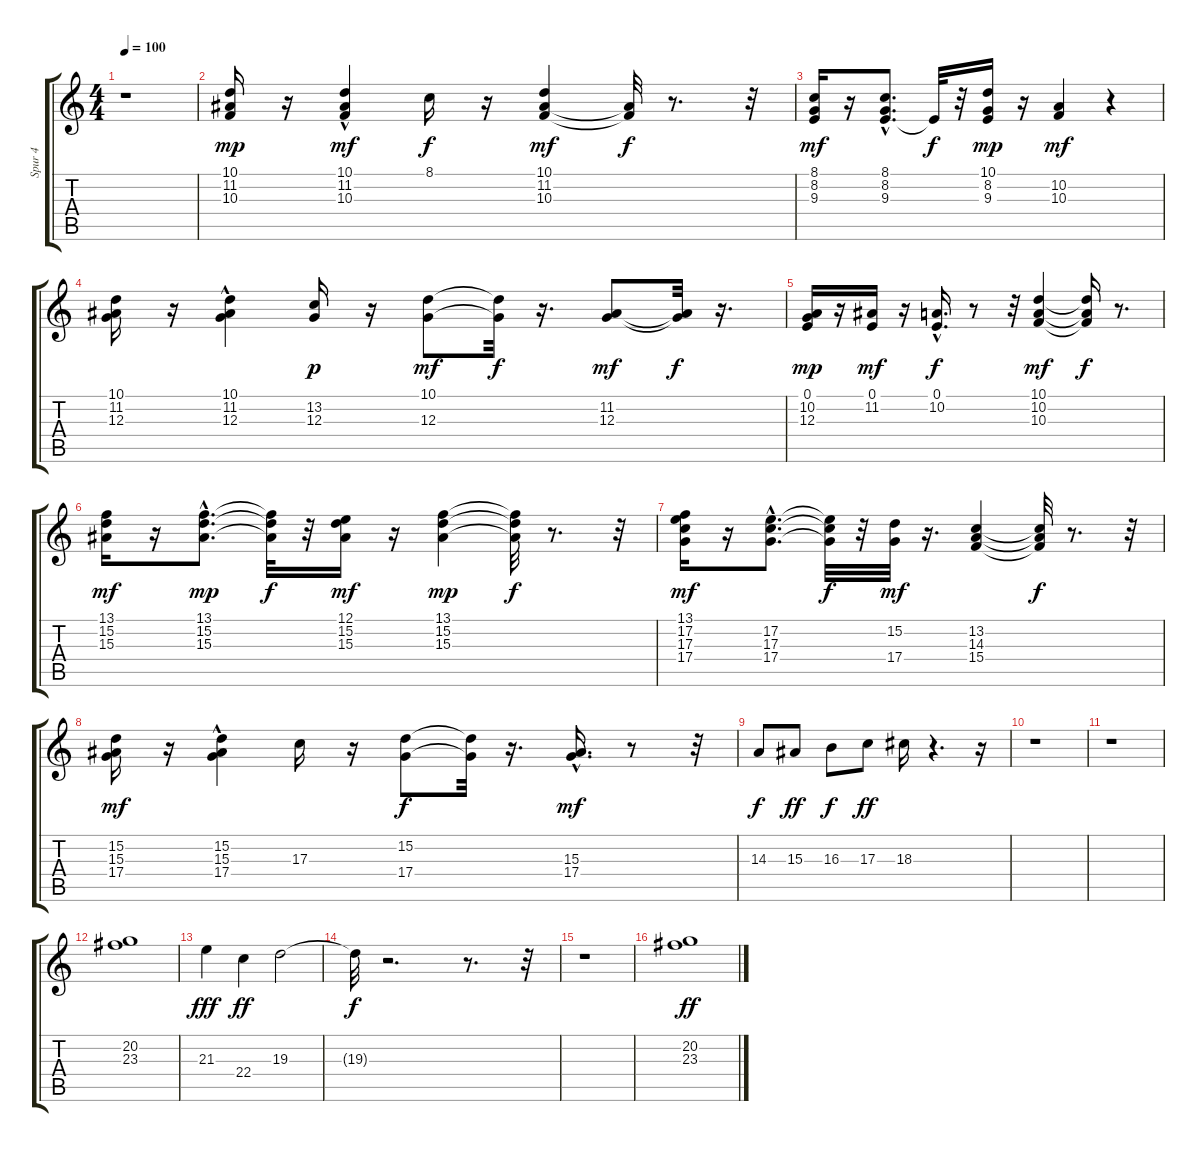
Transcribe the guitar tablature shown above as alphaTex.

\track ("Spur 4" "Spur 4") {instrument accordion}
\staff {score tabs}
\tuning (E4 B3 G3 D3 A2 E2) {hide}
\ts (4 4)
\tempo 100
\clef g2
\ks c
r.1{dy ff} |
(10.1 11.2 10.3).16{dy mp} r.16 (10.1{hac} 11.2 10.3).4{dy mf} 8.1.16{dy f} r.16 (10.1 11.2 10.3).4{dy mf} (11.2{t} 10.3{t}).32{dy f} r.8{d} r.32 |
(8.1 8.2 9.3).16{dy mf} r.16 (8.1{hac} 8.2{hac} 9.3{hac}).8{d} 9.3{t}.32{dy f} r.32 (10.1 8.2 9.3).16{dy mp} r.16 (10.2 10.3).4{dy mf} r.4 |
(10.1 11.2 12.3).16 r.16 (10.1{hac} 11.2 12.3{hac}).4 (13.2 12.3).16{dy p} r.16 (10.1 12.3).8{dy mf} (10.1{t} 12.3{t}).32{dy f} r.16{d} (11.2 12.3).8{dy mf} (11.2{t} 12.3{t}).32{dy f} r.16{d} |
(0.1 10.2 12.3).16{dy mp} r.16 (0.1 11.2).16{dy mf} r.16 (0.1{hac} 10.2).16{d dy f} r.8 r.32 (10.1 10.2 10.3).4{dy mf} (10.1{t} 10.2{t} 10.3{t}).16{dy f} r.8{d} |
(13.1 15.2 15.3).16{dy mf} r.16 (13.1{hac} 15.2{hac} 15.3{hac}).8{d dy mp} (13.1{t} 15.2{t} 15.3{t}).32{dy f} r.32 (12.1 15.2 15.3).16{dy mf} r.16 (13.1 15.2 15.3).4{dy mp} (13.1{t} 15.2{t} 15.3{t}).32{dy f} r.8{d} r.32 |
(13.1 17.2 17.3 17.4).16{dy mf} r.16 (17.2{hac} 17.3{hac} 17.4{hac}).8{d} (17.2{t} 17.3{t} 17.4{t}).32{dy f} r.32 (15.2 17.4).32{dy mf} r.16{d} (13.2 14.3 15.4).4 (13.2{t} 14.3{t} 15.4{t}).32{dy f} r.8{d} r.32 |
(15.2 15.3 17.4).16{dy mf} r.16 (15.2{hac} 15.3 17.4).4 17.3.16 r.16 (15.2 17.4).8{dy f} (15.2{t} 17.4{t}).32 r.16{d} (15.3{hac} 17.4{hac}).16{d dy mf} r.8 r.32 |
14.3.8{dy f} 15.3.8{dy ff} 16.3.8{dy f} 17.3.8{dy ff} 18.3.16 r.4{d} r.16 |
r.1 |
r.1 |
(20.2 23.3).1 |
21.3.4{dy fff} 22.4.4{dy ff} 19.3.2 |
19.3{t}.32{dy f} r.2{d} r.8{d} r.32 |
r.1 |
(20.2 23.3).1{dy ff}
